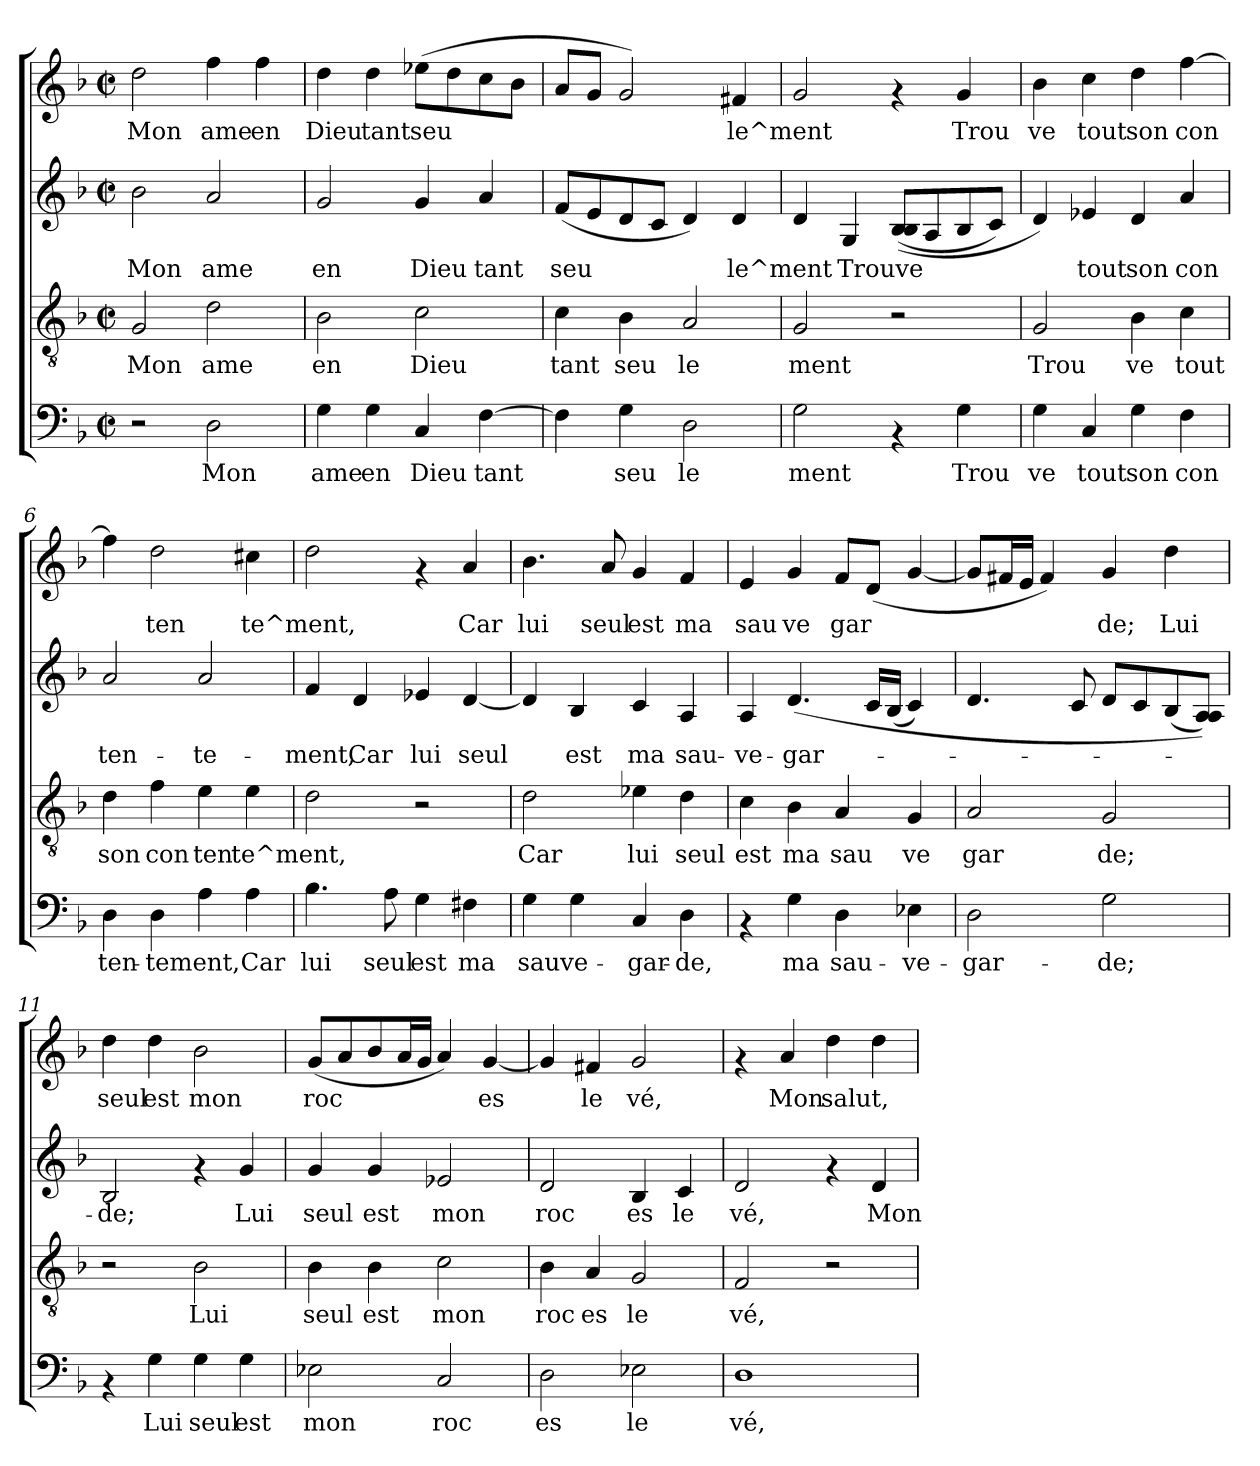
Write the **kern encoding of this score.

**kern	**text	**kern	**text	**kern	**text	**kern	**text
*part4	*part4	*part3	*part3	*part2	*part2	*part1	*part1
*staff4	*staff4	*staff3	*staff3	*staff2	*staff2	*staff1	*staff1
*clefF4	*	*clefGv2	*	*clefG2	*	*clefG2	*
*k[b-]	*	*k[b-]	*	*k[b-]	*	*k[b-]	*
*F:	*	*F:	*	*F:	*	*F:	*
*M2/2	*	*M2/2	*	*M2/2	*	*M2/2	*
*met(c|)	*	*met(c|)	*	*met(c|)	*	*met(c|)	*
=1	=1	=1	=1	=1	=1	=1	=1
!	!	!	!LO:LY:b	!	!LO:LY:b	!	!LO:LY:b
2r	.	2G/	Mon	2b-\	Mon	2dd\	Mon
!	!LO:LY:b	!	!LO:LY:b	!	!LO:LY:b	!	!LO:LY:b
2D\	Mon	2d\	ame	2a/	ame	4ff\	ame
!	!	!	!	!	!	!	!LO:LY:b
.	.	.	.	.	.	4ff\	en
=2	=2	=2	=2	=2	=2	=2	=2
!	!LO:LY:b	!	!LO:LY:b	!	!LO:LY:b	!	!LO:LY:b
4G\	ame	2B-\	en	2g/	en	4dd\	Dieu
!	!LO:LY:b	!	!	!	!	!	!LO:LY:b
4G\	en	.	.	.	.	4dd\	tant
!	!LO:LY:b	!	!LO:LY:b	!	!LO:LY:b	!	!LO:LY:b
4C/	Dieu	2c\	Dieu	4g/	Dieu	(>8ee-X\L	seu
.	.	.	.	.	.	8dd\	.
!	!LO:LY:b	!	!	!	!LO:LY:b	!	!
[>4F\	tant	.	.	4a/	tant	8cc\	.
.	.	.	.	.	.	8b-\J	.
=3	=3	=3	=3	=3	=3	=3	=3
!	!	!	!LO:LY:b	!	!LO:LY:b	!	!
4F\]	.	4c\	tant	(<8f/L	seu	8a/L	.
.	.	.	.	8e/	.	8g/J	.
!	!LO:LY:b	!	!LO:LY:b	!	!	!	!
4G\	seu	4B-\	seu	8d/	.	2g/)	.
.	.	.	.	8c/J	.	.	.
!	!LO:LY:b	!	!LO:LY:b	!	!	!	!
2D\	le	2A/	le	4d/)	.	.	.
!	!	!	!	!	!LO:LY:b	!	!LO:LY:b
.	.	.	.	4d/	le^ment	4f#X/	le^ment
=4	=4	=4	=4	=4	=4	=4	=4
!	!LO:LY:b	!	!LO:LY:b	!	!	!	!
2G\	ment	2G/	ment	4d/	.	2g/	.
!	!	!	!	!	!LO:LY:b	!	!
.	.	.	.	4G/	Trouve	.	.
4rAA	.	2r	.	(>(<8B-/ 8B-/L	.	4rf	.
.	.	.	.	8A/	.	.	.
!	!LO:LY:b	!	!	!	!	!	!LO:LY:b
4G\	Trou	.	.	8B-/	.	4g/	Trou
.	.	.	.	8c/J)	.	.	.
=5	=5	=5	=5	=5	=5	=5	=5
!	!LO:LY:b	!	!LO:LY:b	!	!	!	!LO:LY:b
4G\	ve	2G/	Trou	4d/)	.	4b-\	ve
!	!LO:LY:b	!	!	!	!LO:LY:b	!	!LO:LY:b
4C/	tout	.	.	4e-X/	tout	4cc\	tout
!	!LO:LY:b	!	!LO:LY:b	!	!LO:LY:b	!	!LO:LY:b
4G\	son	4B-\	ve	4d/	son	4dd\	son
!	!LO:LY:b	!	!LO:LY:b	!	!LO:LY:b	!	!LO:LY:b
4F\	con	4c\	tout	4a/	con	[<4ff\	con
!!LO:LB:g=z
=6	=6	=6	=6	=6	=6	=6	=6
!	!LO:LY:b	!	!LO:LY:b	!	!LO:LY:b	!	!
4D\	ten-	4d\	son	2a/	ten-	4ff\]	.
!	!LO:LY:b	!	!LO:LY:b	!	!	!	!LO:LY:b
4D\	-tement,	4f\	con	.	.	2dd\	ten
!	!	!	!LO:LY:b	!	!LO:LY:b	!	!
4A\	.	4e\	ten	2a/	-te-	.	.
!	!LO:LY:b	!	!LO:LY:b	!	!	!	!LO:LY:b
4A\	Car	4e\	te^ment,	.	.	4cc#X\	te^ment,
=7	=7	=7	=7	=7	=7	=7	=7
!	!LO:LY:b	!	!	!	!LO:LY:b	!	!
4.B-\	lui	2d\	.	4f/	-ment,	2dd\	.
!	!	!	!	!	!LO:LY:b	!	!
.	.	.	.	4d/	Car	.	.
!	!LO:LY:b	!	!	!	!	!	!
8A\	seul	.	.	.	.	.	.
!	!LO:LY:b	!	!	!	!LO:LY:b	!	!
4G\	est	2r	.	4e-X/	lui	4rf	.
!	!LO:LY:b	!	!	!	!LO:LY:b	!	!LO:LY:b
4F#X\	ma	.	.	[<4d/	seul	4a/	Car
=8	=8	=8	=8	=8	=8	=8	=8
!	!LO:LY:b	!	!LO:LY:b	!	!	!	!LO:LY:b
4G\	sauve-	2d\	Car	4d/]	.	4.b-\	lui
!	!	!	!	!	!LO:LY:b	!	!
4G\	.	.	.	4B-/	est	.	.
!	!	!	!	!	!	!	!LO:LY:b
.	.	.	.	.	.	8a/	seul
!	!LO:LY:b	!	!LO:LY:b	!	!LO:LY:b	!	!LO:LY:b
4C/	-gar-	4e-X\	lui	4c/	ma	4g/	est
!	!LO:LY:b	!	!LO:LY:b	!	!LO:LY:b	!	!LO:LY:b
4D\	-de,	4d\	seul	4A/	sau-	4f/	ma
=9	=9	=9	=9	=9	=9	=9	=9
!	!	!	!LO:LY:b	!	!LO:LY:b	!	!LO:LY:b
4rAA	.	4c\	est	4A/	-ve-	4e/	sau
!	!LO:LY:b	!	!LO:LY:b	!	!LO:LY:b	!	!LO:LY:b
4G\	ma	4B-\	ma	(<4.d/	-gar-	4g/	ve
!	!LO:LY:b	!	!LO:LY:b	!	!	!	!LO:LY:b
4D\	sau-	4A/	sau	.	.	8f/L	gar
.	.	.	.	16c/LL	.	(<8d/J	.
.	.	.	.	(16B-/JJ	.	.	.
!	!LO:LY:b	!	!LO:LY:b	!	!	!	!
4E-X\	-ve-	4G/	ve	4c/)	.	[<4g/	.
=10	=10	=10	=10	=10	=10	=10	=10
!	!LO:LY:b	!	!LO:LY:b	!	!	!	!
2D\	-gar-	2A/	gar	4.d/	.	8g/L]	.
.	.	.	.	.	.	16f#X/L	.
.	.	.	.	.	.	16e/JJ	.
.	.	.	.	.	.	4f#/)	.
.	.	.	.	8c/	.	.	.
!	!LO:LY:b	!	!LO:LY:b	!	!	!	!LO:LY:b
2G\	-de;	2G/	de;	8d/L	.	4g/	de;
.	.	.	.	8c/	.	.	.
!	!	!	!	!	!	!	!LO:LY:b
.	.	.	.	(>8B-/	.	4dd\	Lui
.	.	.	.	8A/ 8A/J))	.	.	.
!!LO:PB:g=z
=11	=11	=11	=11	=11	=11	=11	=11
!	!	!	!	!	!LO:LY:b	!	!LO:LY:b
4rAA	.	2r	.	2B-/	-de;	4dd\	seul
!	!LO:LY:b	!	!	!	!	!	!LO:LY:b
4G\	Lui	.	.	.	.	4dd\	est
!	!LO:LY:b	!	!LO:LY:b	!	!	!	!LO:LY:b
4G\	seul	2B-\	Lui	4rf	.	2b-\	mon
!	!LO:LY:b	!	!	!	!LO:LY:b	!	!
4G\	est	.	.	4g/	Lui	.	.
=12	=12	=12	=12	=12	=12	=12	=12
!	!LO:LY:b	!	!LO:LY:b	!	!LO:LY:b	!	!LO:LY:b
2E-X\	mon	4B-\	seul	4g/	seul	(<8g/L	roc
.	.	.	.	.	.	8a/	.
!	!	!	!LO:LY:b	!	!LO:LY:b	!	!
.	.	4B-\	est	4g/	est	8b-/	.
.	.	.	.	.	.	16a/L	.
.	.	.	.	.	.	16g/JJ	.
!	!LO:LY:b	!	!LO:LY:b	!	!LO:LY:b	!	!
2C/	roc	2c\	mon	2e-X/	mon	4a/)	.
!	!	!	!	!	!	!	!LO:LY:b
.	.	.	.	.	.	[<4g/	es
=13	=13	=13	=13	=13	=13	=13	=13
!	!LO:LY:b	!	!LO:LY:b	!	!LO:LY:b	!	!
2D\	es	4B-\	roc	2d/	roc	4g/]	.
!	!	!	!LO:LY:b	!	!	!	!LO:LY:b
.	.	4A/	es	.	.	4f#X/	le
!	!LO:LY:b	!	!LO:LY:b	!	!LO:LY:b	!	!LO:LY:b
2E-X\	le	2G/	le	4B-/	es	2g/	vé,
!	!	!	!	!	!LO:LY:b	!	!
.	.	.	.	4c/	le	.	.
=14	=14	=14	=14	=14	=14	=14	=14
!	!LO:LY:b	!	!LO:LY:b	!	!LO:LY:b	!	!
1D	vé,	2F/	vé,	2d/	vé,	4rf	.
!	!	!	!	!	!	!	!LO:LY:b
.	.	.	.	.	.	4a/	Mon
!	!	!	!	!	!	!	!LO:LY:b
.	.	2r	.	4rf	.	4dd\	salut,
!	!	!	!	!	!LO:LY:b	!	!
.	.	.	.	4d/	Mon	4dd\	.
=	=	=	=	=	=	=	=
*-	*-	*-	*-	*-	*-	*-	*-
